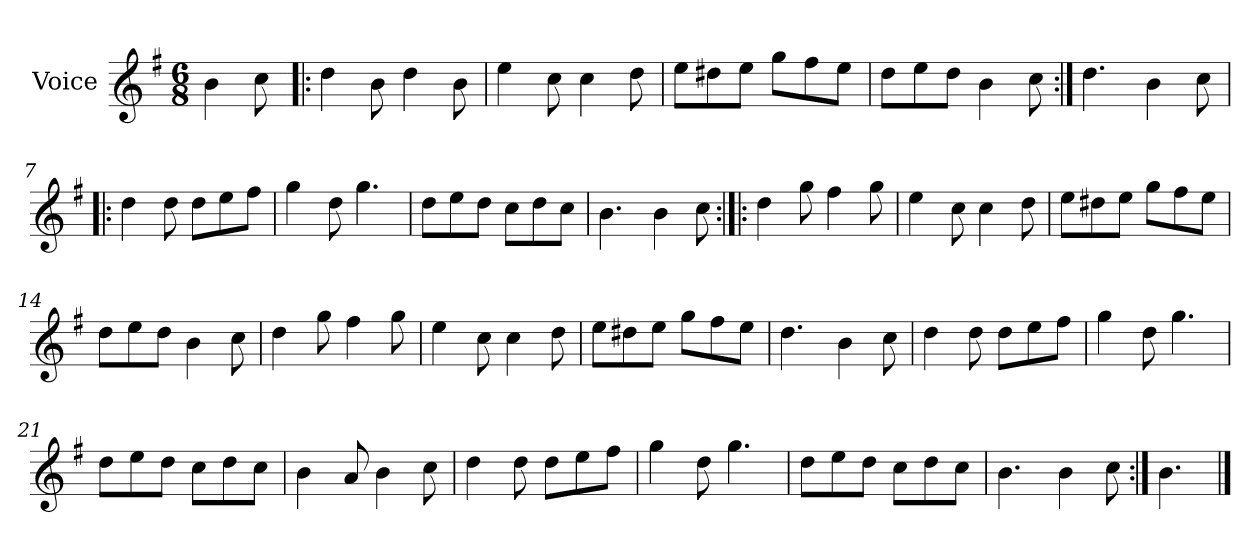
**kern
*part1
*staff1
*I"Voice
*I'V
*clefG2
*k[f#]
*M6/8
*MM160
=1
4b\
8cc\
=2!|:
4dd\
8b\
4dd\
8b\
=3
4ee\
8cc\
4cc\
8dd\
=4
8ee\L
8dd#X\
8ee\J
8gg\L
8ff#\
8ee\J
!!LO:LB:g=z
=5
8dd\L
8ee\
8dd\J
4b\
8cc\
=6:|!
4.dd\
4b\
8cc\
=7!|:
4dd\
8dd\
8dd\L
8ee\
8ff#\J
=8
4gg\
8dd\
4.gg\
!!LO:LB:g=z
=9
8dd\L
8ee\
8dd\J
8cc\L
8dd\
8cc\J
=10
4.b\
4b\
8cc\
=11:|!|:
4dd\
8gg\
4ff#\
8gg\
=12
4ee\
8cc\
4cc\
8dd\
!!LO:LB:g=z
=13
8ee\L
8dd#X\
8ee\J
8gg\L
8ff#\
8ee\J
=14
8dd\L
8ee\
8dd\J
4b\
8cc\
=15
4dd\
8gg\
4ff#\
8gg\
=16
4ee\
8cc\
4cc\
8dd\
!!LO:LB:g=z
=17
8ee\L
8dd#X\
8ee\J
8gg\L
8ff#\
8ee\J
=18
4.dd\
4b\
8cc\
=19
4dd\
8dd\
8dd\L
8ee\
8ff#\J
=20
4gg\
8dd\
4.gg\
!!LO:LB:g=z
=21
8dd\L
8ee\
8dd\J
8cc\L
8dd\
8cc\J
=22
4b\
8a/
4b\
8cc\
=23
4dd\
8dd\
8dd\L
8ee\
8ff#\J
=24
4gg\
8dd\
4.gg\
!!LO:LB:g=z
=25
8dd\L
8ee\
8dd\J
8cc\L
8dd\
8cc\J
=26
4.b\
4b\
8cc\
=27:|!
4.b\
==
*-
